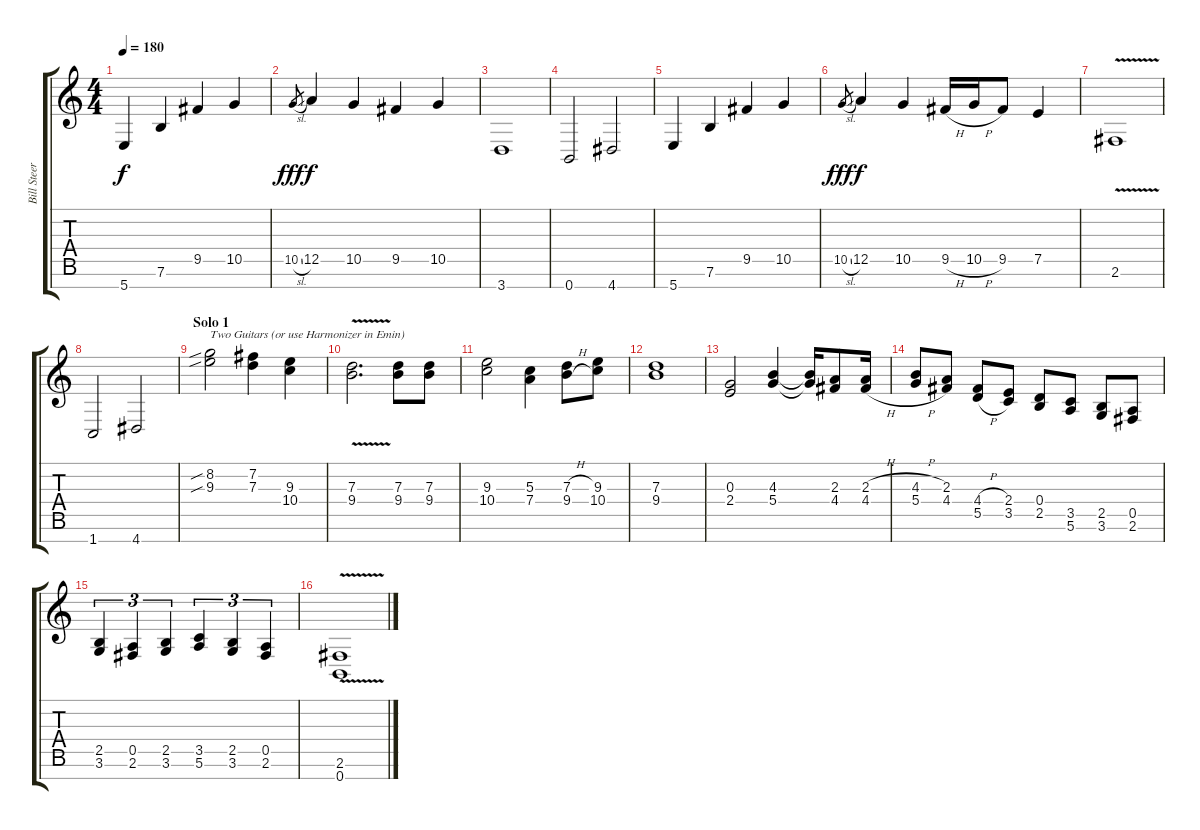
\track ("Bill Steer" "Bill Steer") {instrument distortionguitar}
\staff {score tabs}
\tuning (E4 B3 G3 D3 A2 E2 B1) {hide}
\ts (4 4)
\tempo 180
\clef g2
\ks c
5.7.4{dy f} 7.6.4 9.5.4 10.5.4 |
10.5{sl}.8{gr dy fff} 12.5.4{dy f} 10.5.4 9.5.4 10.5.4 |
3.7.1 |
0.7.2 4.7.2 |
5.7.4 7.6.4 9.5.4 10.5.4 |
10.5{sl}.8{gr dy fff} 12.5.4{dy f} 10.5.4 9.5{h}.16 10.5{h}.16 9.5.8 7.5.4 |
2.6{v}.1 |
1.7.2 4.7.2 |
\section ("" "Solo 1")
(8.2{sib} 9.3{sib}).2{txt "Two Guitars (or use Harmonizer in Emin)"} (7.2 7.3).4 (9.3 10.4).4 |
(7.3{v} 9.4{v}).2{d} (7.3 9.4).8 (7.3 9.4).8 |
(9.3 10.4).2 (5.3 7.4).4 (7.3{h} 9.4{h}).8 (9.3 10.4).8 |
(7.3 9.4).1 |
(0.3 2.4).2 (4.3 5.4).4 (4.3{t} 5.4{t}).16 (2.3 4.4).8 (2.3{h} 4.4{h}).16 |
(4.3{h} 5.4{h}).8 (2.3 4.4).8 (4.4{h} 5.5{h}).8 (2.4 3.5).8 (0.4 2.5).8 (3.5 5.6).8 (2.5 3.6).8 (0.5 2.6).8 |
(2.5 3.6).4{tu (3 2)} (0.5 2.6).4{tu (3 2)} (2.5 3.6).4{tu (3 2)} (3.5 5.6).4{tu (3 2)} (2.5 3.6).4{tu (3 2)} (0.5 2.6).4{tu (3 2)} |
(2.6 0.7{v}).1
